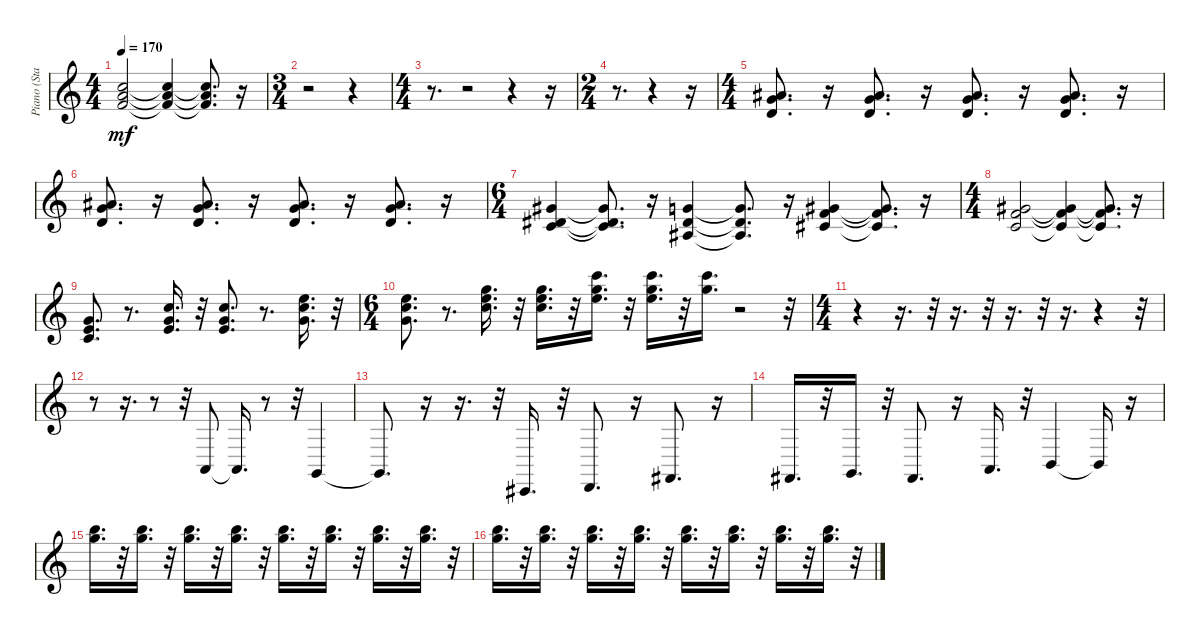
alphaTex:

\track ("Piano (Staff 1)" "Piano (Sta") {instrument acousticgrandpiano}
\staff {score}
\tuning (E4 B3 G3 D3 A2 E2 B1) {hide}
\ts (4 4)
\tempo 170
\clef g2
\ks c
(1.1 10.2 17.3).2{dy mf} (1.1{t} 10.2{t} 17.3{t}).4 (1.1{t} 10.2{t} 17.3{t}).8{d} r.16 |
\ts (3 4)
r.2 r.4 |
\ts (4 4)
r.8{d} r.2 r.4 r.16 |
\ts (2 4)
r.8{d} r.4 r.16 |
\ts (4 4)
(3.1 3.2 15.3).8{d} r.16 (3.1 3.2 15.3).8{d} r.16 (3.1 3.2 15.3).8{d} r.16 (3.1 3.2 15.3).8{d} r.16 |
(3.1 3.2 15.3).8{d} r.16 (3.1 3.2 15.3).8{d} r.16 (3.1 3.2 15.3).8{d} r.16 (3.1 3.2 15.3).8{d} r.16 |
\ts (6 4)
(4.1 1.2 8.3).4 (4.1{t} 1.2{t} 8.3{t}).8{d} r.16 (3.1 4.2 3.3).4 (3.1{t} 4.2{t} 3.3{t}).8{d} r.16 (1.1 2.2 13.3).4 (1.1{t} 2.2{t} 13.3{t}).8{d} r.16 |
\ts (4 4)
(1.1 1.2 13.3).2 (1.1{t} 1.2{t} 13.3{t}).4 (1.1{t} 1.2{t} 13.3{t}).8{d} r.16 |
(0.1 1.2 12.3).8{d} r.8{d} (0.1 8.2 17.3).16{d} r.32 (0.1 8.2 17.3).8{d} r.8{d} (3.1 13.2 21.3).16{d} r.32 |
\ts (6 4)
(3.1 13.2 21.3).8{d} r.8{d} (8.1 17.2 24.3).16{d} r.32 (8.1 17.2 24.3).16{d} r.32 (12.1 20.2 29.3).16{d} r.32 (12.1 20.2 29.3).16{d} r.32 (15.1 25.2).16{d} r.2 r.32 |
\ts (4 4)
r.4 r.16{d} r.32 r.16{d} r.32 r.16{d} r.32 r.16{d} r.4 r.32 |
r.8 r.16{d} r.8 r.32 0.5.8 0.5{t}.16{d} r.8 r.32 3.6.4 |
3.6{t}.8{d} r.16 r.16{d} r.32 2.7.16{d} r.32 3.7.8{d} r.16 2.6.8{d} r.16 |
2.6.16{d} r.32 3.6.16{d} r.32 2.6.8{d} r.16 0.5.16{d} r.32 2.5.4 2.5{t}.16 r.16 |
(15.1 24.2).16{d} r.32 (15.1 24.2).16{d} r.32 (15.1 24.2).16{d} r.32 (15.1 24.2).16{d} r.32 (15.1 24.2).16{d} r.32 (15.1 24.2).16{d} r.32 (15.1 24.2).16{d} r.32 (15.1 24.2).16{d} r.32 |
(15.1 24.2).16{d} r.32 (15.1 24.2).16{d} r.32 (15.1 24.2).16{d} r.32 (15.1 24.2).16{d} r.32 (15.1 24.2).16{d} r.32 (15.1 24.2).16{d} r.32 (15.1 24.2).16{d} r.32 (15.1 24.2).16{d} r.32
